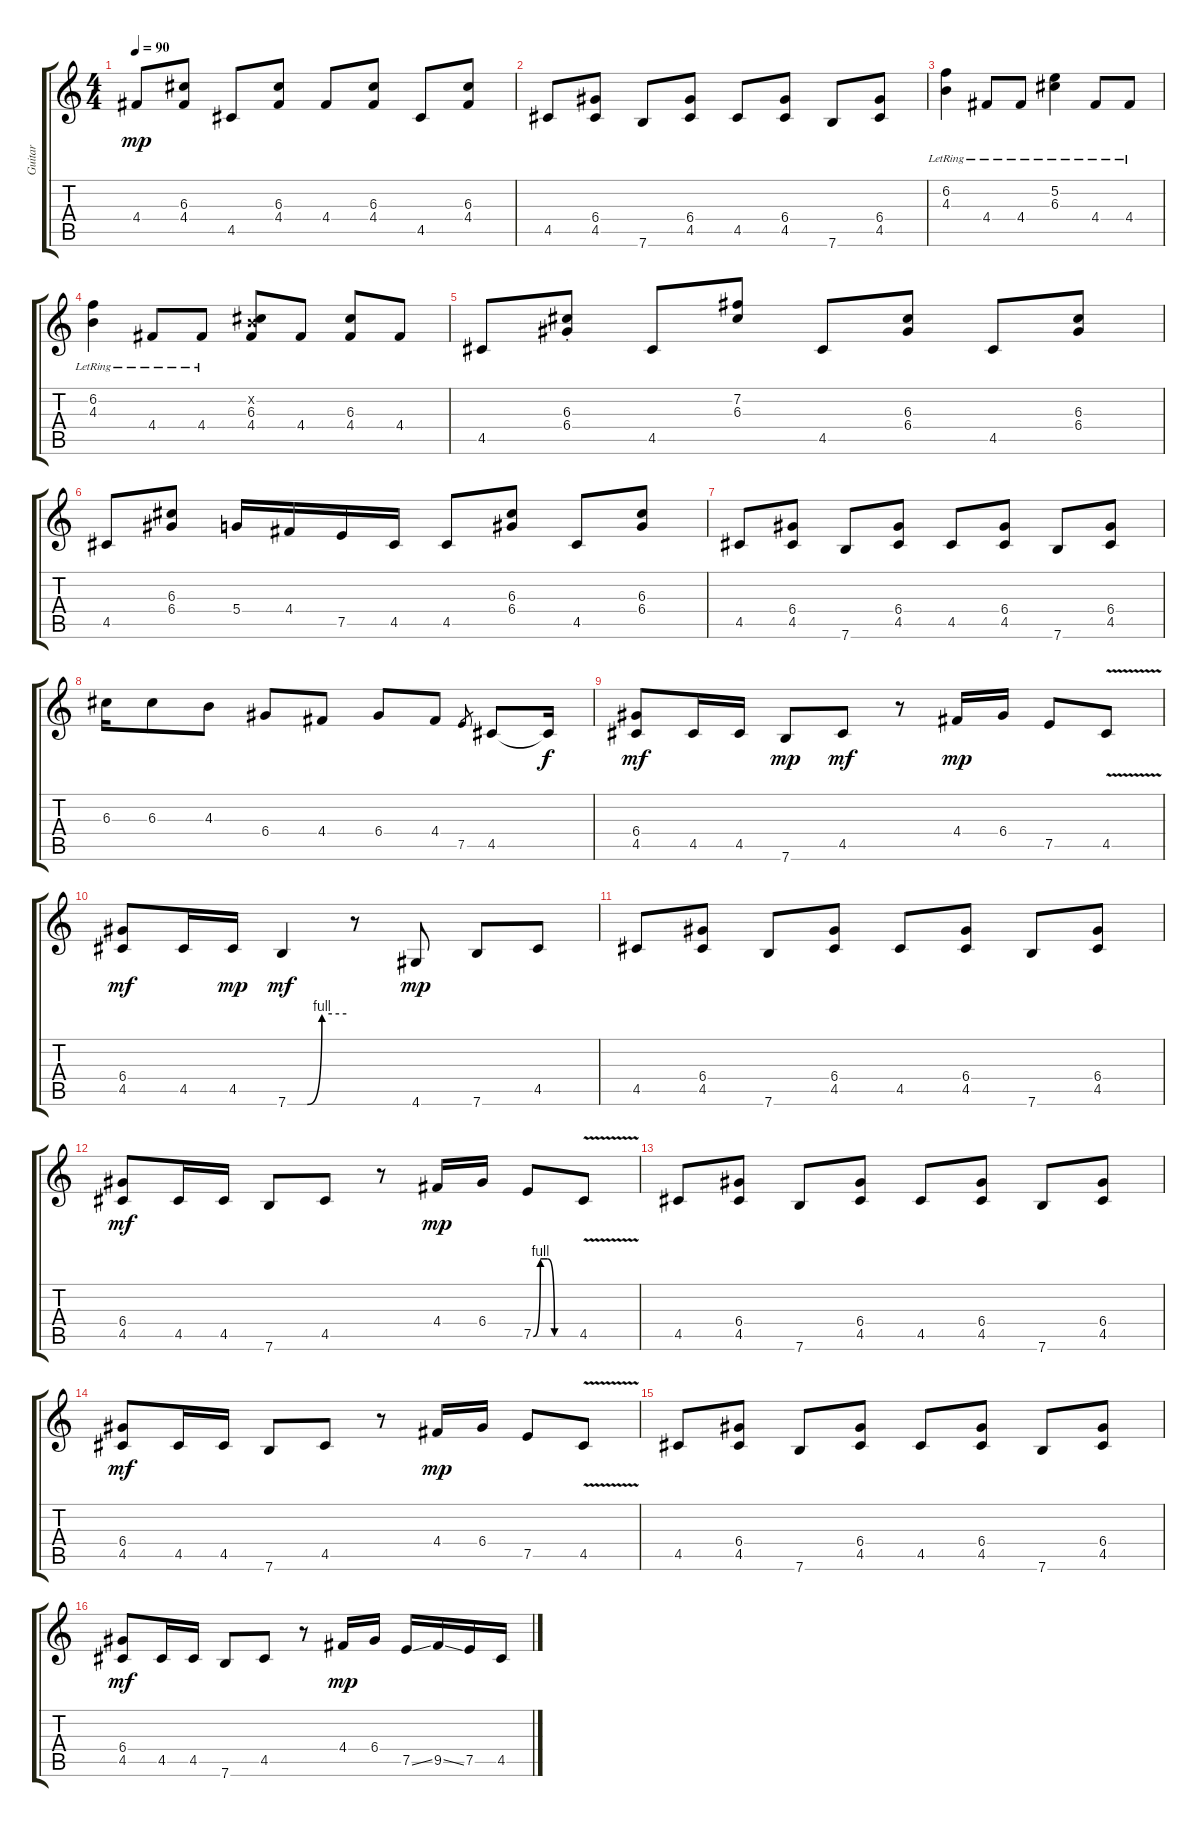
\track ("Guitar" "Guitar") {instrument acousticguitarsteel}
\staff {score tabs}
\tuning (E4 B3 G3 D3 A2 E2) {hide}
\ts (4 4)
\tempo 90
\clef g2
\ks c
4.4.8{dy mp} (6.3 4.4).8 4.5.8 (6.3 4.4).8 4.4.8 (6.3 4.4).8 4.5.8 (6.3 4.4).8 |
4.5.8 (6.4 4.5).8 7.6.8 (6.4 4.5).8 4.5.8 (6.4 4.5).8 7.6.8 (6.4 4.5).8 |
(6.2{lr} 4.3{lr}).4 4.4{lr}.8 4.4{lr}.8 (5.2{lr} 6.3{lr}).4 4.4{lr}.8 4.4{lr}.8 |
(6.2{lr} 4.3{lr}).4 4.4{lr}.8 4.4{lr}.8 (0.2{x} 6.3 4.4).8 4.4.8 (6.3 4.4).8 4.4.8 |
4.5.8 (6.3{st} 6.4{st}).8 4.5.8 (7.2 6.3).8 4.5.8 (6.3 6.4).8 4.5.8 (6.3 6.4).8 |
4.5.8 (6.3 6.4).8 5.4.16 4.4.16 7.5.16 4.5.16 4.5.8 (6.3 6.4).8 4.5.8 (6.3 6.4).8 |
4.5.8 (6.4 4.5).8 7.6.8 (6.4 4.5).8 4.5.8 (6.4 4.5).8 7.6.8 (6.4 4.5).8 |
6.3.16 6.3.8 4.3.8 6.4.8 4.4.8 6.4.8 4.4.8 7.5.8{gr} 4.5.8 4.5{t}.16{dy f} |
(6.4 4.5).8{dy mf} 4.5.16 4.5.16 7.6.8{dy mp} 4.5.8{dy mf} r.8 4.4.16{dy mp} 6.4.16 7.5.8 4.5{v}.8 |
(6.4 4.5).8{dy mf} 4.5.16 4.5.16{dy mp} 7.6{be (custom 0 0 20 0 35 4 60 4)}.4{dy mf} r.8 4.6.8{dy mp} 7.6.8 4.5.8 |
4.5.8 (6.4 4.5).8 7.6.8 (6.4 4.5).8 4.5.8 (6.4 4.5).8 7.6.8 (6.4 4.5).8 |
(6.4 4.5).8{dy mf} 4.5.16 4.5.16 7.6.8 4.5.8 r.8 4.4.16{dy mp} 6.4.16 7.5{be (custom 0 0 10 4 20 4 30 0 60 0)}.8 4.5{v}.8 |
4.5.8 (6.4 4.5).8 7.6.8 (6.4 4.5).8 4.5.8 (6.4 4.5).8 7.6.8 (6.4 4.5).8 |
(6.4 4.5).8{dy mf} 4.5.16 4.5.16 7.6.8 4.5.8 r.8 4.4.16{dy mp} 6.4.16 7.5.8 4.5{v}.8 |
4.5.8 (6.4 4.5).8 7.6.8 (6.4 4.5).8 4.5.8 (6.4 4.5).8 7.6.8 (6.4 4.5).8 |
(6.4 4.5).8{dy mf} 4.5.16 4.5.16 7.6.8 4.5.8 r.8 4.4.16{dy mp} 6.4.16 7.5{ss}.16 9.5{ss}.16 7.5.16 4.5.16
